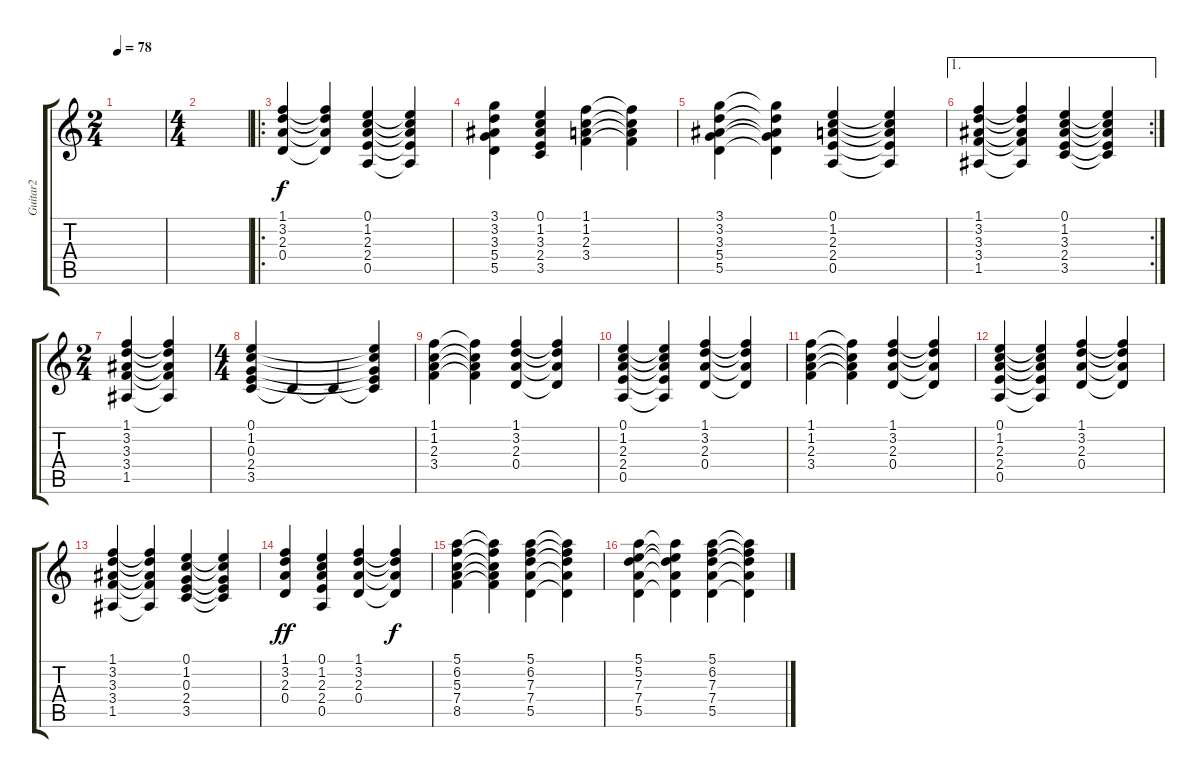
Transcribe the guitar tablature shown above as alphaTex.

\track ("Guitar2" "Guitar2") {instrument overdrivenguitar}
\staff {score tabs}
\tuning (E4 B3 G3 D3 A2 E2) {hide}
\ts (2 4)
\tempo 78
\clef g2
\ks c
|
\ts (4 4)
|
\ro
(1.1 3.2 2.3 0.4).4 (1.1{t} 3.2{t} 2.3{t} 0.4{t}).4 (0.1 1.2 2.3 2.4 0.5).4 (0.1{t} 1.2{t} 2.3{t} 2.4{t} 0.5{t}).4 |
(3.1 3.2 3.3 5.4 5.5).4 (0.1 1.2 3.3 2.4 3.5).4 (1.1 1.2 2.3 3.4).4 (1.1{t} 1.2{t} 2.3{t} 3.4{t}).4 |
(3.1 3.2 3.3 5.4 5.5).4 (3.1{t} 3.2{t} 3.3{t} 5.4{t} 5.5{t}).4 (0.1 1.2 2.3 2.4 0.5).4 (0.1{t} 1.2{t} 2.3{t} 2.4{t} 0.5{t}).4 |
\ae 1
\rc 2
(1.1 3.2 3.3 3.4 1.5).4 (1.1{t} 3.2{t} 3.3{t} 3.4{t} 1.5{t}).4 (0.1 1.2 3.3 2.4 3.5).4 (0.1{t} 1.2{t} 3.3{t} 2.4{t} 3.5{t}).4 |
\ts (2 4)
(1.1 3.2 3.3 3.4 1.5).4 (1.1{t} 3.2{t} 3.3{t} 3.4{t} 1.5{t}).4 |
\ts (4 4)
(0.1 1.2 0.3 2.4 3.5).4 3.5{t}.4 3.5{t}.4 (0.1{t} 1.2{t} 0.3{t} 2.4{t} 3.5{t}).4 |
(1.1 1.2 2.3 3.4).4 (1.1{t} 1.2{t} 2.3{t} 3.4{t}).4 (1.1 3.2 2.3 0.4).4 (1.1{t} 3.2{t} 2.3{t} 0.4{t}).4 |
(0.1 1.2 2.3 2.4 0.5).4 (0.1{t} 1.2{t} 2.3{t} 2.4{t} 0.5{t}).4 (1.1 3.2 2.3 0.4).4 (1.1{t} 3.2{t} 2.3{t} 0.4{t}).4 |
(1.1 1.2 2.3 3.4).4 (1.1{t} 1.2{t} 2.3{t} 3.4{t}).4 (1.1 3.2 2.3 0.4).4 (1.1{t} 3.2{t} 2.3{t} 0.4{t}).4 |
(0.1 1.2 2.3 2.4 0.5).4 (0.1{t} 1.2{t} 2.3{t} 2.4{t} 0.5{t}).4 (1.1 3.2 2.3 0.4).4 (1.1{t} 3.2{t} 2.3{t} 0.4{t}).4 |
(1.1 3.2 3.3 3.4 1.5).4 (1.1{t} 3.2{t} 3.3{t} 3.4{t} 1.5{t}).4 (0.1 1.2 0.3 2.4 3.5).4 (0.1{t} 1.2{t} 0.3{t} 2.4{t} 3.5{t}).4 |
(1.1 3.2 2.3 0.4).4{dy ff} (0.1 1.2 2.3 2.4 0.5).4 (1.1 3.2 2.3 0.4).4 (1.1{t} 3.2{t} 2.3{t} 0.4{t}).4{dy f} |
(5.1 6.2 5.3 7.4 8.5).4 (5.1{t} 6.2{t} 5.3{t} 7.4{t} 8.5{t}).4 (5.1 6.2 7.3 7.4 5.5).4 (5.1{t} 6.2{t} 7.3{t} 7.4{t} 5.5{t}).4 |
(5.1 5.2 7.3 7.4 5.5).4 (5.1{t} 5.2{t} 7.3{t} 7.4{t} 5.5{t}).4 (5.1 6.2 7.3 7.4 5.5).4 (5.1{t} 6.2{t} 7.3{t} 7.4{t} 5.5{t}).4
